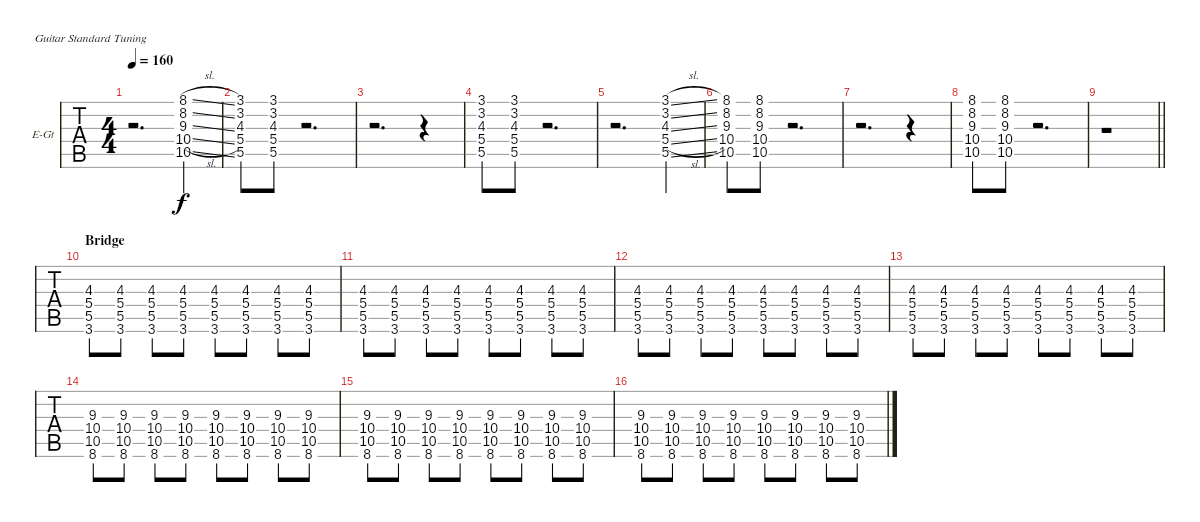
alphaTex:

\bracketExtendMode groupsimilarinstruments
\firstSystemTrackNameOrientation horizontal
\otherSystemsTrackNameOrientation horizontal
\track ("Albert" "E-Gt") {instrument overdrivenguitar}
\staff {tabs}
\tuning (E4 B3 G3 D3 A2 E2)
\ts (4 4)
\tempo 160
\clef g2
\ks c
r.2{d dy f} (8.1{sl} 8.2{sl} 9.3{sl} 10.4{sl} 10.5{sl}).4 |
(3.1 3.2 4.3 5.4 5.5).8 (3.1 3.2 4.3 5.4 5.5).8 r.2{d} |
r.2{d} r.4 |
(3.1 3.2 4.3 5.4 5.5).8 (3.1 3.2 4.3 5.4 5.5).8 r.2{d} |
r.2{d} (3.1{sl} 3.2{sl} 4.3{sl} 5.4{sl} 5.5{sl}).4 |
(8.1 8.2 9.3 10.4 10.5).8 (8.1 8.2 9.3 10.4 10.5).8 r.2{d} |
r.2{d} r.4 |
(8.1 8.2 9.3 10.4 10.5).8 (8.1 8.2 9.3 10.4 10.5).8 r.2{d} |
\barLineRight lightlight
r.1 |
\section ("" "Bridge")
(4.3 5.4 5.5 3.6).8 (4.3 5.4 5.5 3.6).8 (4.3 5.4 5.5 3.6).8 (4.3 5.4 5.5 3.6).8 (4.3 5.4 5.5 3.6).8 (4.3 5.4 5.5 3.6).8 (4.3 5.4 5.5 3.6).8 (4.3 5.4 5.5 3.6).8 |
(4.3 5.4 5.5 3.6).8 (4.3 5.4 5.5 3.6).8 (4.3 5.4 5.5 3.6).8 (4.3 5.4 5.5 3.6).8 (4.3 5.4 5.5 3.6).8 (4.3 5.4 5.5 3.6).8 (4.3 5.4 5.5 3.6).8 (4.3 5.4 5.5 3.6).8 |
(4.3 5.4 5.5 3.6).8 (4.3 5.4 5.5 3.6).8 (4.3 5.4 5.5 3.6).8 (4.3 5.4 5.5 3.6).8 (4.3 5.4 5.5 3.6).8 (4.3 5.4 5.5 3.6).8 (4.3 5.4 5.5 3.6).8 (4.3 5.4 5.5 3.6).8 |
(4.3 5.4 5.5 3.6).8 (4.3 5.4 5.5 3.6).8 (4.3 5.4 5.5 3.6).8 (4.3 5.4 5.5 3.6).8 (4.3 5.4 5.5 3.6).8 (4.3 5.4 5.5 3.6).8 (4.3 5.4 5.5 3.6).8 (4.3 5.4 5.5 3.6).8 |
(9.3 10.4 10.5 8.6).8 (9.3 10.4 10.5 8.6).8 (9.3 10.4 10.5 8.6).8 (9.3 10.4 10.5 8.6).8 (9.3 10.4 10.5 8.6).8 (9.3 10.4 10.5 8.6).8 (9.3 10.4 10.5 8.6).8 (9.3 10.4 10.5 8.6).8 |
(9.3 10.4 10.5 8.6).8 (9.3 10.4 10.5 8.6).8 (9.3 10.4 10.5 8.6).8 (9.3 10.4 10.5 8.6).8 (9.3 10.4 10.5 8.6).8 (9.3 10.4 10.5 8.6).8 (9.3 10.4 10.5 8.6).8 (9.3 10.4 10.5 8.6).8 |
(9.3 10.4 10.5 8.6).8 (9.3 10.4 10.5 8.6).8 (9.3 10.4 10.5 8.6).8 (9.3 10.4 10.5 8.6).8 (9.3 10.4 10.5 8.6).8 (9.3 10.4 10.5 8.6).8 (9.3 10.4 10.5 8.6).8 (9.3 10.4 10.5 8.6).8
